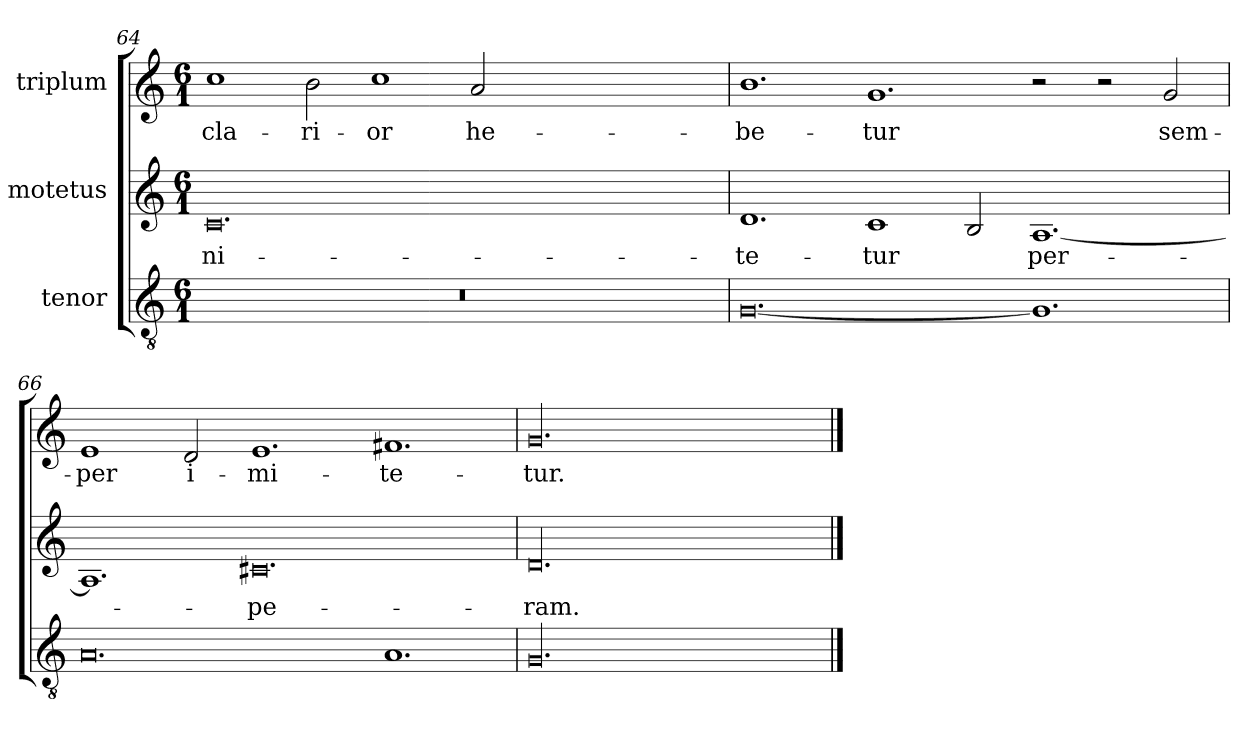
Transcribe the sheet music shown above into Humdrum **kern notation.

**kern	**kern	**text	**kern	**text
*part3	*part2	*part2	*part1	*part1
*staff3	*staff2	*staff2	*staff1	*staff1
*I"tenor	*I"motetus	*	*I"triplum	*
*clefGv2	*clefG2	*	*clefG2	*
*k[]	*k[]	*	*k[]	*
*C:	*C:	*	*C:	*
*M6/1	*M6/1	*	*M6/1	*
=64	=64	=64	=64	=64
!LO:N:vis=0	!	!	!	!
00.r	0.c/	ni-	1cc\	cla-
.	.	.	2b\	-ri-
.	.	.	1cc\	-or
.	.	.	2a/	he-
.	0.ryy	.	0.ryy	.
=65	=65	=65	=65	=65
[0.Gi/	1.d/	-te-	1.b\	-be-
.	1c/	-tur	1.g/	-tur
.	2B/	.	.	.
1.Gi/]	[1.A/	per-	2r	.
.	.	.	2r	.
.	.	.	2g/	sem-
=66	=66	=66	=66	=66
0.Ai/	1.A/]	.	1e/	-per
.	.	.	2d/	i-
.	0.c#X/	-pe-	1.e/	-mi-
1.Ai/	.	.	1.f#X/	-te-
=67	=67	=67	=67	=67
00.G/	00.d/	-ram.	00.g/	-tur.
==	==	==	==	==
*-	*-	*-	*-	*-
